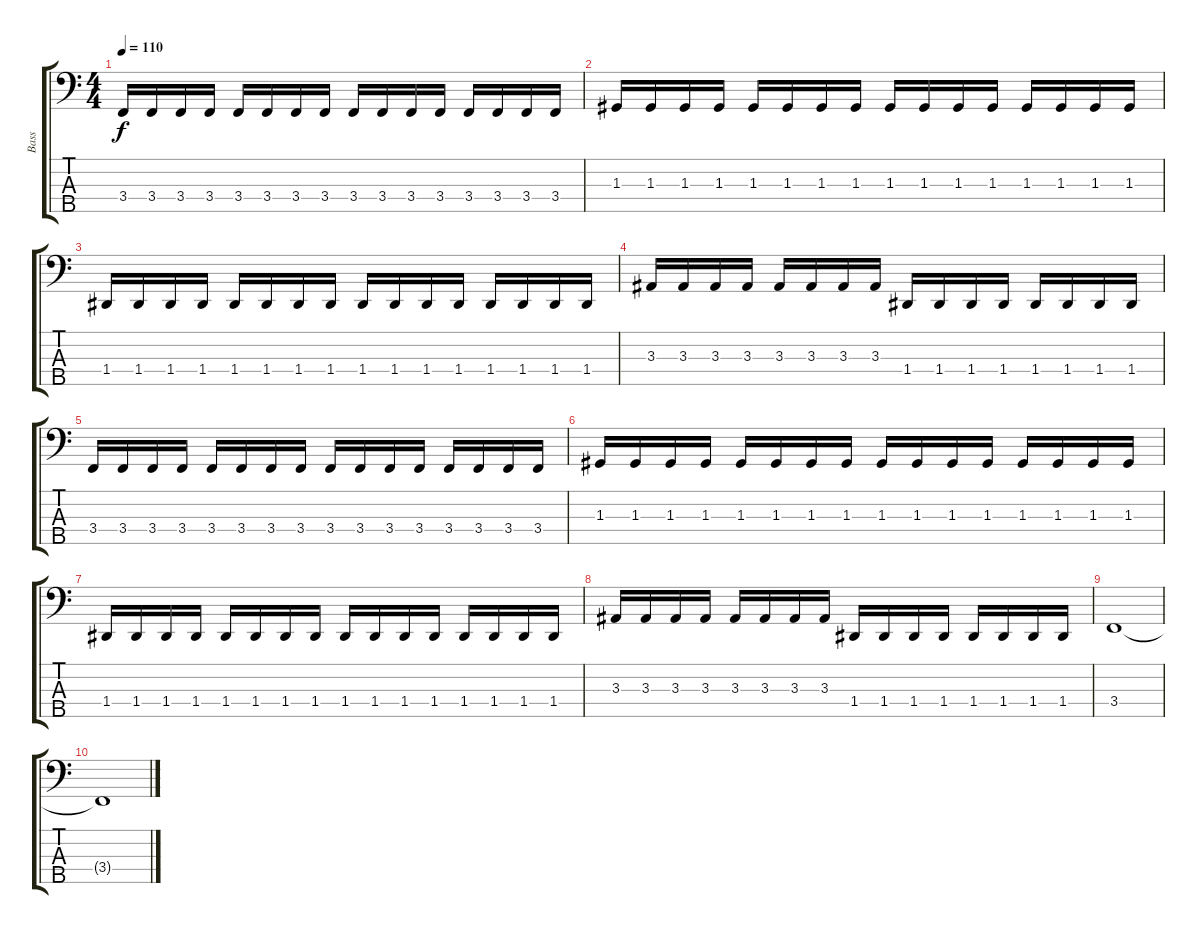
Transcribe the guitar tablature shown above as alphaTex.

\track ("Bass" "Bass") {instrument electricbasspick}
\staff {score tabs}
\tuning (F2 C2 G1 D1 A0) {hide}
\ts (4 4)
\section ("" "")
\tempo 110
\clef f4
\ks c
3.4.16{dy f} 3.4.16 3.4.16 3.4.16 3.4.16 3.4.16 3.4.16 3.4.16 3.4.16 3.4.16 3.4.16 3.4.16 3.4.16 3.4.16 3.4.16 3.4.16 |
1.3.16 1.3.16 1.3.16 1.3.16 1.3.16 1.3.16 1.3.16 1.3.16 1.3.16 1.3.16 1.3.16 1.3.16 1.3.16 1.3.16 1.3.16 1.3.16 |
1.4.16 1.4.16 1.4.16 1.4.16 1.4.16 1.4.16 1.4.16 1.4.16 1.4.16 1.4.16 1.4.16 1.4.16 1.4.16 1.4.16 1.4.16 1.4.16 |
3.3.16 3.3.16 3.3.16 3.3.16 3.3.16 3.3.16 3.3.16 3.3.16 1.4.16 1.4.16 1.4.16 1.4.16 1.4.16 1.4.16 1.4.16 1.4.16 |
3.4.16 3.4.16 3.4.16 3.4.16 3.4.16 3.4.16 3.4.16 3.4.16 3.4.16 3.4.16 3.4.16 3.4.16 3.4.16 3.4.16 3.4.16 3.4.16 |
1.3.16 1.3.16 1.3.16 1.3.16 1.3.16 1.3.16 1.3.16 1.3.16 1.3.16 1.3.16 1.3.16 1.3.16 1.3.16 1.3.16 1.3.16 1.3.16 |
1.4.16 1.4.16 1.4.16 1.4.16 1.4.16 1.4.16 1.4.16 1.4.16 1.4.16 1.4.16 1.4.16 1.4.16 1.4.16 1.4.16 1.4.16 1.4.16 |
3.3.16 3.3.16 3.3.16 3.3.16 3.3.16 3.3.16 3.3.16 3.3.16 1.4.16 1.4.16 1.4.16 1.4.16 1.4.16 1.4.16 1.4.16 1.4.16 |
3.4.1 |
3.4{t}.1
